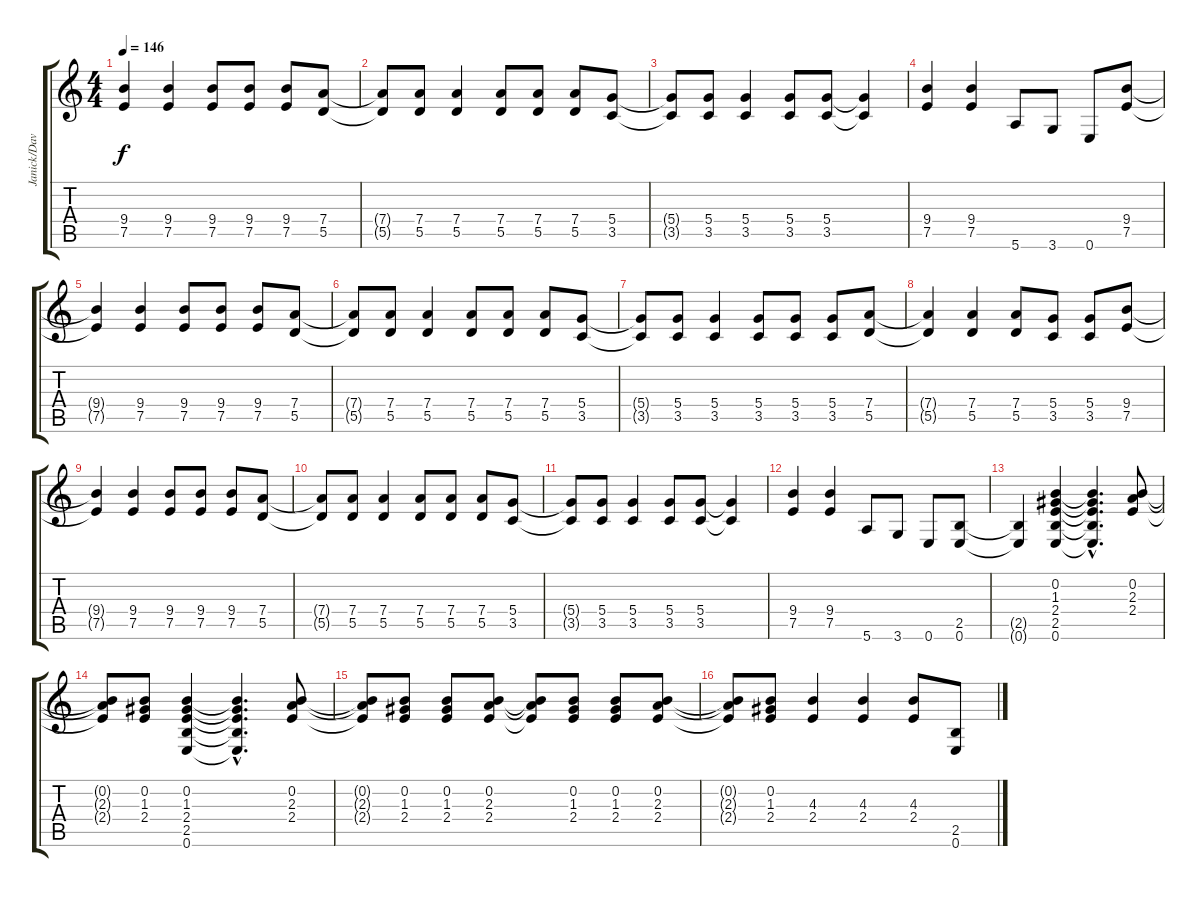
\track ("Janick/Dave" "Janick/Dav") {instrument distortionguitar}
\staff {score tabs}
\tuning (E4 B3 G3 D3 A2 E2) {hide}
\ts (4 4)
\tempo 146
\clef g2
\ks c
(9.4{t} 7.5{t}).4{dy f} (9.4 7.5).4 (9.4 7.5).8 (9.4 7.5).8 (9.4 7.5).8 (7.4 5.5).8 |
(7.4{t} 5.5{t}).8 (7.4 5.5).8 (7.4 5.5).4 (7.4 5.5).8 (7.4 5.5).8 (7.4 5.5).8 (5.4 3.5).8 |
(5.4{t} 3.5{t}).8 (5.4 3.5).8 (5.4 3.5).4 (5.4 3.5).8 (5.4 3.5).8 (5.4{t} 3.5{t}).4 |
(9.4 7.5).4 (9.4 7.5).4 5.6.8 3.6.8 0.6.8 (9.4 7.5).8 |
(9.4{t} 7.5{t}).4 (9.4 7.5).4 (9.4 7.5).8 (9.4 7.5).8 (9.4 7.5).8 (7.4 5.5).8 |
(7.4{t} 5.5{t}).8 (7.4 5.5).8 (7.4 5.5).4 (7.4 5.5).8 (7.4 5.5).8 (7.4 5.5).8 (5.4 3.5).8 |
(5.4{t} 3.5{t}).8 (5.4 3.5).8 (5.4 3.5).4 (5.4 3.5).8 (5.4 3.5).8 (5.4 3.5).8 (7.4 5.5).8 |
(7.4{t} 5.5{t}).4 (7.4 5.5).4 (7.4 5.5).8 (5.4 3.5).8 (5.4 3.5).8 (9.4 7.5).8 |
(9.4{t} 7.5{t}).4 (9.4 7.5).4 (9.4 7.5).8 (9.4 7.5).8 (9.4 7.5).8 (7.4 5.5).8 |
(7.4{t} 5.5{t}).8 (7.4 5.5).8 (7.4 5.5).4 (7.4 5.5).8 (7.4 5.5).8 (7.4 5.5).8 (5.4 3.5).8 |
(5.4{t} 3.5{t}).8 (5.4 3.5).8 (5.4 3.5).4 (5.4 3.5).8 (5.4 3.5).8 (5.4{t} 3.5{t}).4 |
(9.4 7.5).4 (9.4 7.5).4 5.6.8 3.6.8 0.6.8 (2.5 0.6).8 |
(2.5{t} 0.6{t}).4 (0.2 1.3 2.4 2.5 0.6).4 (0.2{hac t} 1.3{hac t} 2.4{hac t} 2.5{hac t} 0.6{hac t}).4{d} (0.2 2.3 2.4).8 |
(0.2{t} 2.3{t} 2.4{t}).8 (0.2 1.3 2.4).8 (0.2 1.3 2.4 2.5 0.6).4 (0.2{hac t} 1.3{hac t} 2.4{hac t} 2.5{hac t} 0.6{hac t}).4{d} (0.2 2.3 2.4).8 |
(0.2{t} 2.3{t} 2.4{t}).8 (0.2 1.3 2.4).8 (0.2 1.3 2.4).8 (0.2 2.3 2.4).8 (0.2{t} 2.3{t} 2.4{t}).8 (0.2 1.3 2.4).8 (0.2 1.3 2.4).8 (0.2 2.3 2.4).8 |
(0.2{t} 2.3{t} 2.4{t}).8 (0.2 1.3 2.4).8 (4.3 2.4).4 (4.3 2.4).4 (4.3 2.4).8 (2.5 0.6).8
